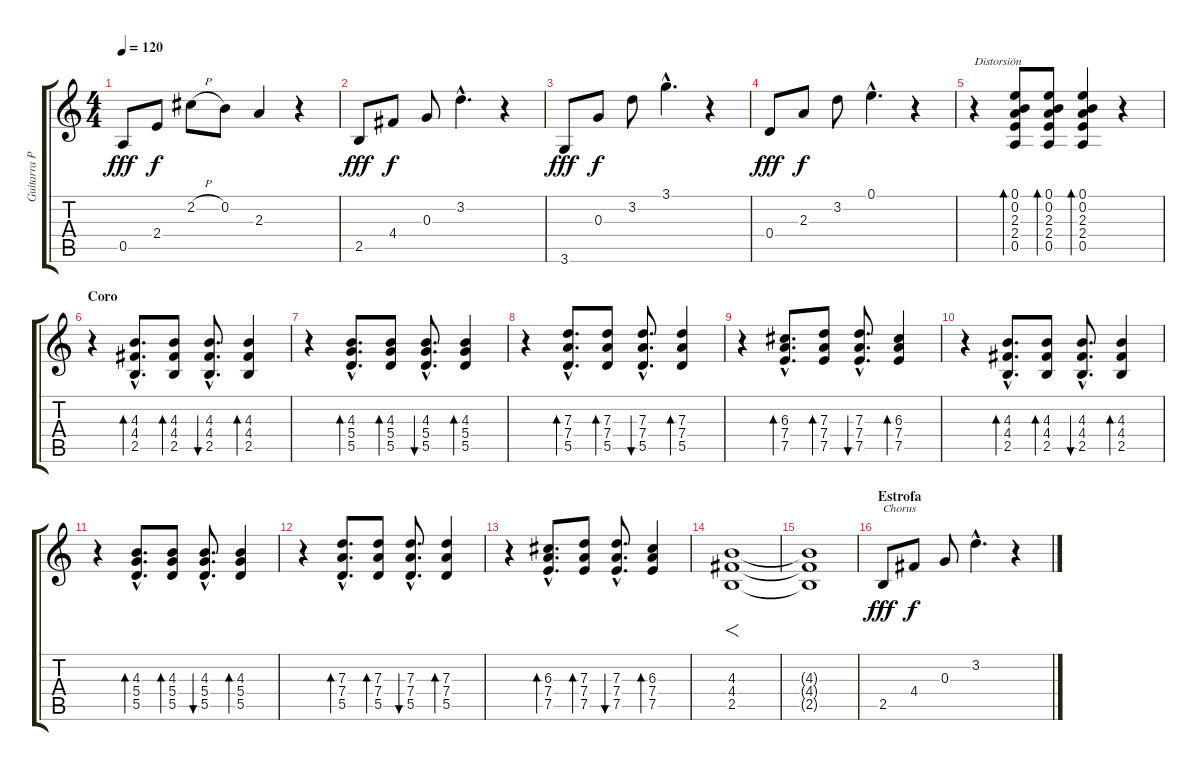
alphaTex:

\track ("Guitarra Primera" "Guitarra P") {instrument acousticguitarnylon}
\staff {score tabs}
\tuning (E4 B3 G3 D3 A2 E2) {hide}
\ts (4 4)
\tempo 120
\clef g2
\ks c
0.5.8{dy fff} 2.4.8{dy f} 2.2{h}.8 0.2.8 2.3.4 r.4 |
2.5.8{dy fff} 4.4.8{dy f} 0.3.8 3.2{hac}.4{d} r.4 |
3.6.8{dy fff} 0.3.8{dy f} 3.2.8 3.1{hac}.4{d} r.4 |
0.4.8{dy fff} 2.3.8{dy f} 3.2.8 0.1{hac}.4{d} r.4 |
r.4{txt "Distorsión" volume 9 instrument distortionguitar} (0.1 0.2 2.3 2.4 0.5).8{bd 30} (0.1 0.2 2.3 2.4 0.5).8{bd 30} (0.1 0.2 2.3 2.4 0.5).4{bd 30} r.4 |
\section ("" "Coro")
r.4 (4.3{hac} 4.4{hac} 2.5{hac}).8{d bd 30} (4.3 4.4 2.5).8{bd 30} (4.3{hac} 4.4{hac} 2.5{hac}).8{d bu 30} (4.3 4.4 2.5).4{bd 30} |
r.4 (4.3{hac} 5.4{hac} 5.5{hac}).8{d bd 30} (4.3 5.4 5.5).8{bd 30} (4.3{hac} 5.4{hac} 5.5{hac}).8{d bu 30} (4.3 5.4 5.5).4{bd 30} |
r.4 (7.3{hac} 7.4{hac} 5.5{hac}).8{d bd 30} (7.3 7.4 5.5).8{bd 30} (7.3{hac} 7.4{hac} 5.5{hac}).8{d bu 30} (7.3 7.4 5.5).4{bd 30} |
r.4 (6.3{hac} 7.4{hac} 7.5{hac}).8{d bd 30} (7.3 7.4 7.5).8{bd 30} (7.3{hac} 7.4{hac} 7.5{hac}).8{d bu 30} (6.3 7.4 7.5).4{bd 30} |
r.4 (4.3{hac} 4.4{hac} 2.5{hac}).8{d bd 30} (4.3 4.4 2.5).8{bd 30} (4.3{hac} 4.4{hac} 2.5{hac}).8{d bu 30} (4.3 4.4 2.5).4{bd 30} |
r.4 (4.3{hac} 5.4{hac} 5.5{hac}).8{d bd 30} (4.3 5.4 5.5).8{bd 30} (4.3{hac} 5.4{hac} 5.5{hac}).8{d bu 30} (4.3 5.4 5.5).4{bd 30} |
r.4 (7.3{hac} 7.4{hac} 5.5{hac}).8{d bd 30} (7.3 7.4 5.5).8{bd 30} (7.3{hac} 7.4{hac} 5.5{hac}).8{d bu 30} (7.3 7.4 5.5).4{bd 30} |
r.4 (6.3{hac} 7.4{hac} 7.5{hac}).8{d bd 30} (7.3 7.4 7.5).8{bd 30} (7.3{hac} 7.4{hac} 7.5{hac}).8{d bu 30} (6.3 7.4 7.5).4{bd 30} |
(4.3 4.4 2.5).1{f} |
(4.3{t} 4.4{t} 2.5{t}).1 |
\section ("" "Estrofa")
2.5.8{txt "Chorus" dy fff volume 12 instrument acousticguitarnylon} 4.4.8{dy f} 0.3.8 3.2{hac}.4{d} r.4
